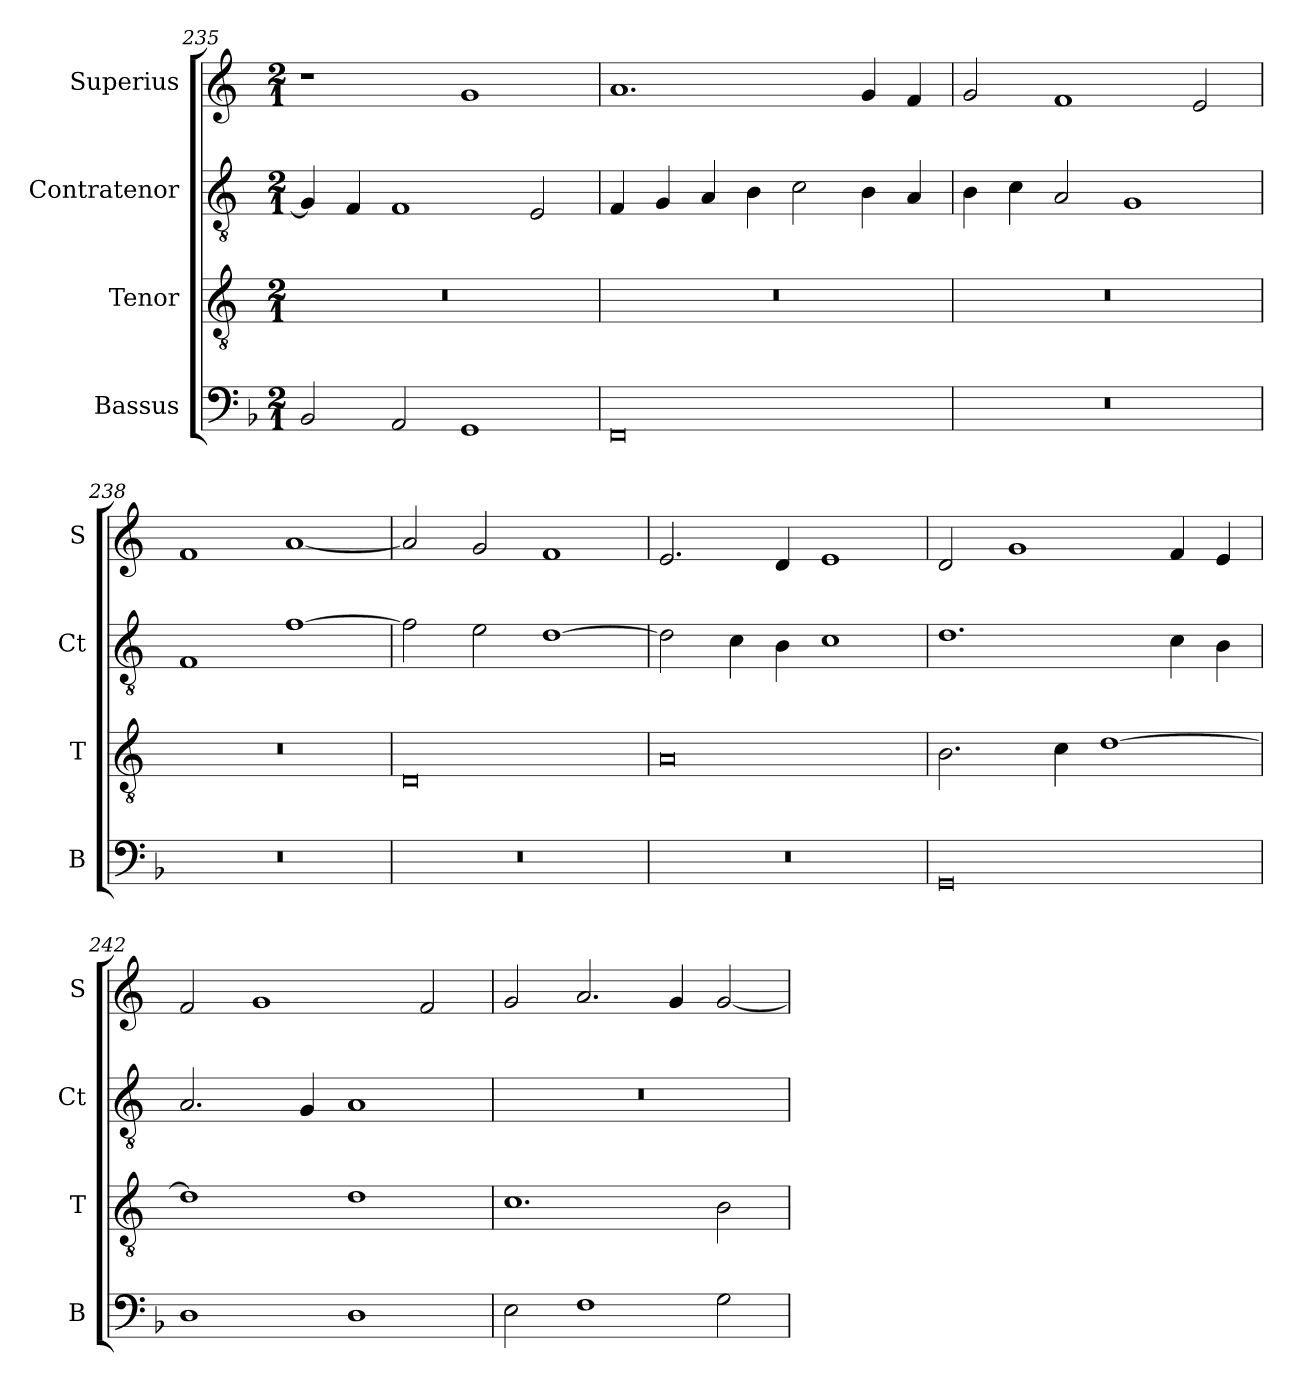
**kern	**kern	**kern	**kern
*part4	*part3	*part2	*part1
*staff4	*staff3	*staff2	*staff1
*I"Bassus	*I"Tenor	*I"Contratenor	*I"Superius
*I'B	*I'T	*I'Ct	*I'S
*clefF4	*clefGv2	*clefGv2	*clefG2
*k[b-]	*k[]	*k[]	*k[]
*M2/1	*M2/1	*M2/1	*M2/1
=235	=235	=235	=235
2BB-	0r	4G]	1r
.	.	4F	.
2AA	.	1F	.
1GG	.	.	1g
.	.	2E	.
=236	=236	=236	=236
0FF	0r	4F	1.a
.	.	4G	.
.	.	4A	.
.	.	4B	.
.	.	2c	.
.	.	4B	4g
.	.	4A	4f
=237	=237	=237	=237
0r	0r	4B	2g
.	.	4c	.
.	.	2A	1f
.	.	1G	.
.	.	.	2e
=238	=238	=238	=238
0r	0r	1F	1f
.	.	[1f	[1a
=239	=239	=239	=239
0r	0D	2f]	2a]
.	.	2e	2g
.	.	[1d	1f
=240	=240	=240	=240
0r	0A	2d]	2.e
.	.	4c	.
.	.	4B	4d
.	.	1c	1e
=241	=241	=241	=241
0GG	2.B	1.d	2d
.	.	.	1g
.	4c	.	.
.	[1d	.	.
.	.	4c	4f
.	.	4B	4e
=242	=242	=242	=242
1D	1d]	2.A	2f
.	.	.	1g
.	.	4G	.
1D	1d	1A	.
.	.	.	2f
=243	=243	=243	=243
2E	1.c	0r	2g
1F	.	.	2.a
.	.	.	4g
2G	2B	.	[2g
=	=	=	=
*-	*-	*-	*-
